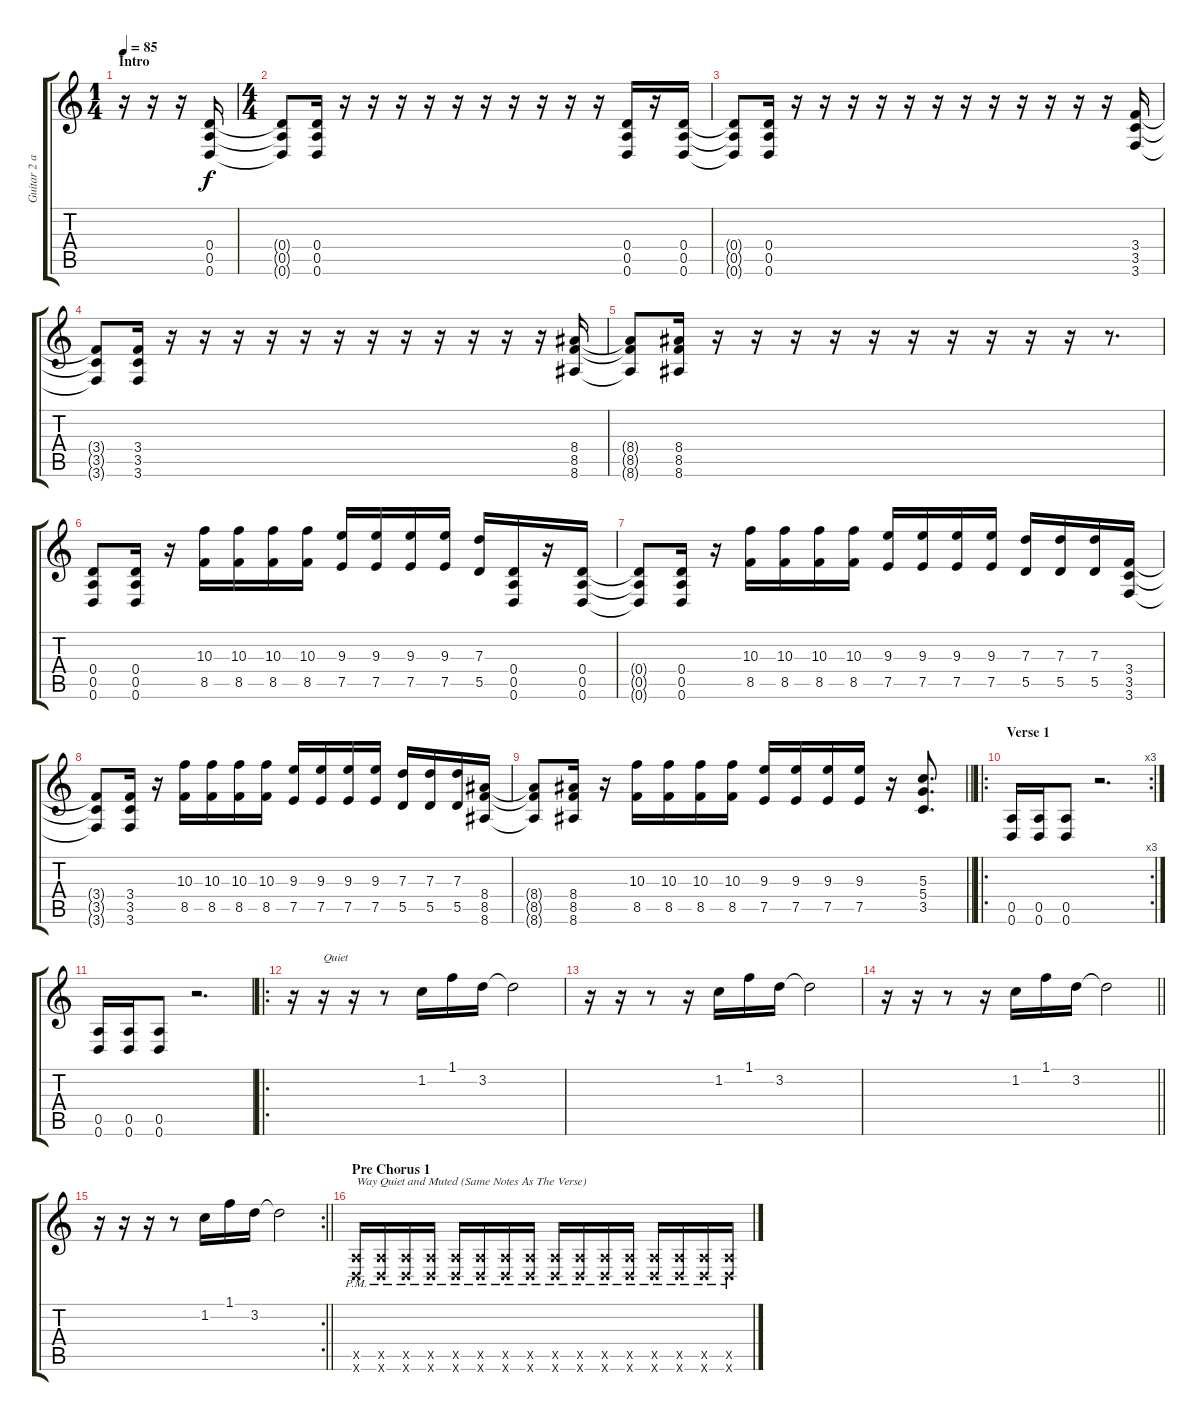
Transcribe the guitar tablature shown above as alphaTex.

\track ("Guitar 2 and 3 Mix" "Guitar 2 a") {instrument distortionguitar}
\staff {score tabs}
\tuning (E4 B3 G3 D3 A2 D2) {hide}
\ts (1 4)
\section ("" "Intro")
\tempo 85
\clef g2
\ks c
r.16{dy f instrument distortionguitar} r.16 r.16 (0.4 0.5 0.6).16 |
\ts (4 4)
(0.4{t} 0.5{t} 0.6{t}).8 (0.4 0.5 0.6).16 r.16 r.16 r.16 r.16 r.16 r.16 r.16 r.16 r.16 r.16 (0.4 0.5 0.6).16 r.16 (0.4 0.5 0.6).16 |
(0.4{t} 0.5{t} 0.6{t}).8 (0.4 0.5 0.6).16 r.16 r.16 r.16 r.16 r.16 r.16 r.16 r.16 r.16 r.16 r.16 r.16 (3.4 3.5 3.6).16 |
(3.4{t} 3.5{t} 3.6{t}).8 (3.4 3.5 3.6).16 r.16 r.16 r.16 r.16 r.16 r.16 r.16 r.16 r.16 r.16 r.16 r.16 (8.4 8.5 8.6).16 |
(8.4{t} 8.5{t} 8.6{t}).8 (8.4 8.5 8.6).16 r.16 r.16 r.16 r.16 r.16 r.16 r.16 r.16 r.16 r.16 r.8{d} |
(0.4 0.5 0.6).8 (0.4 0.5 0.6).16 r.16 (10.3 8.5).16 (10.3 8.5).16 (10.3 8.5).16 (10.3 8.5).16 (9.3 7.5).16 (9.3 7.5).16 (9.3 7.5).16 (9.3 7.5).16 (7.3 5.5).16 (0.4 0.5 0.6).16 r.16 (0.4 0.5 0.6).16 |
(0.4{t} 0.5{t} 0.6{t}).8 (0.4 0.5 0.6).16 r.16 (10.3 8.5).16 (10.3 8.5).16 (10.3 8.5).16 (10.3 8.5).16 (9.3 7.5).16 (9.3 7.5).16 (9.3 7.5).16 (9.3 7.5).16 (7.3 5.5).16 (7.3 5.5).16 (7.3 5.5).16 (3.4 3.5 3.6).16 |
(3.4{t} 3.5{t} 3.6{t}).8 (3.4 3.5 3.6).16 r.16 (10.3 8.5).16 (10.3 8.5).16 (10.3 8.5).16 (10.3 8.5).16 (9.3 7.5).16 (9.3 7.5).16 (9.3 7.5).16 (9.3 7.5).16 (7.3 5.5).16 (7.3 5.5).16 (7.3 5.5).16 (8.4 8.5 8.6).16 |
\barLineRight lightlight
(8.4{t} 8.5{t} 8.6{t}).8 (8.4 8.5 8.6).16 r.16 (10.3 8.5).16 (10.3 8.5).16 (10.3 8.5).16 (10.3 8.5).16 (9.3 7.5).16 (9.3 7.5).16 (9.3 7.5).16 (9.3 7.5).16 r.16 (5.3 5.4 3.5).8{d} |
\ro
\rc 3
\section ("" "Verse 1")
(0.5 0.6).16 (0.5 0.6).16 (0.5 0.6).8 r.2{d} |
(0.5 0.6).16 (0.5 0.6).16 (0.5 0.6).8 r.2{d} |
\ro
r.16 r.16{txt "Quiet" volume 10} r.16 r.8 1.2.16 1.1.16 3.2.16 3.2{t}.2 |
r.16 r.16 r.8 r.16 1.2.16 1.1.16 3.2.16 3.2{t}.2 |
\barLineRight lightlight
r.16 r.16 r.8 r.16 1.2.16 1.1.16 3.2.16 3.2{t}.2 |
\rc 2
\barLineRight lightlight
r.16 r.16 r.16 r.8 1.2.16 1.1.16 3.2.16 3.2{t}.2 |
\section ("" "Pre Chorus 1")
(0.5{x} 0.6{pm x}).16{txt "Way Quiet and Muted (Same Notes As The Verse)" volume 10 instrument distortionguitar} (0.5{x} 0.6{pm x}).16 (0.5{x} 0.6{pm x}).16 (0.5{x} 0.6{pm x}).16 (0.5{x} 0.6{pm x}).16 (0.5{x} 0.6{pm x}).16 (0.5{x} 0.6{pm x}).16 (0.5{x} 0.6{pm x}).16 (0.5{x} 0.6{pm x}).16 (0.5{x} 0.6{pm x}).16 (0.5{x} 0.6{pm x}).16 (0.5{x} 0.6{pm x}).16 (0.5{x} 0.6{pm x}).16 (0.5{x} 0.6{pm x}).16 (0.5{x} 0.6{pm x}).16 (0.5{x} 0.6{pm x}).16
